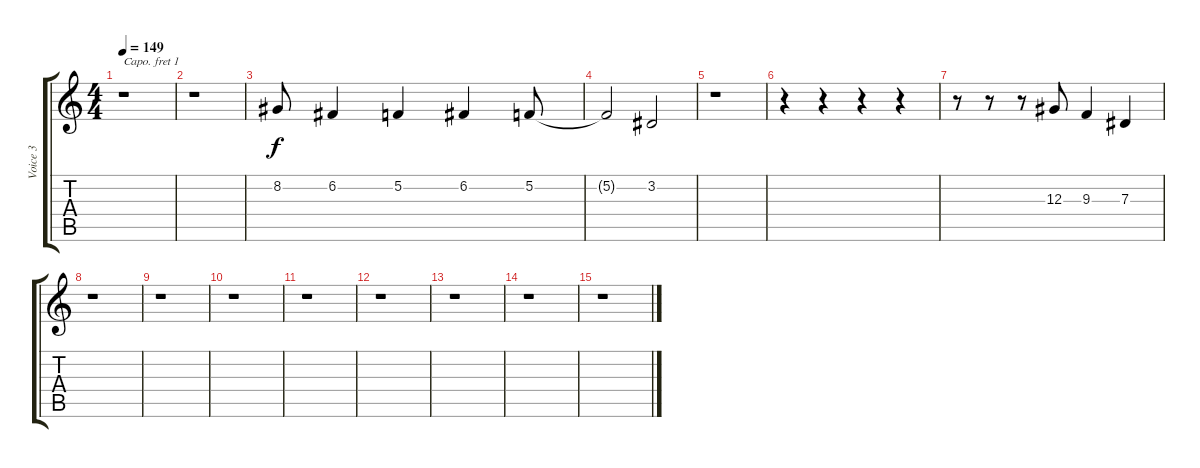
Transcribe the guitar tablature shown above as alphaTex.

\track ("Voice 3" "Voice 3") {instrument voiceoohs}
\staff {score tabs}
\capo 1
\tuning (E4 B3 G3 D3 A2 E2) {hide}
\ts (4 4)
\tempo 149
\clef g2
\ks c
r.1{dy f} |
r.1 |
8.2.8 6.2.4 5.2.4 6.2.4 5.2.8 |
5.2{t}.2 3.2.2 |
r.1 |
r.4 r.4 r.4 r.4 |
r.8 r.8 r.8 12.3.8 9.3.4 7.3.4 |
r.1 |
r.1 |
r.1 |
r.1 |
r.1 |
r.1 |
r.1 |
r.1
